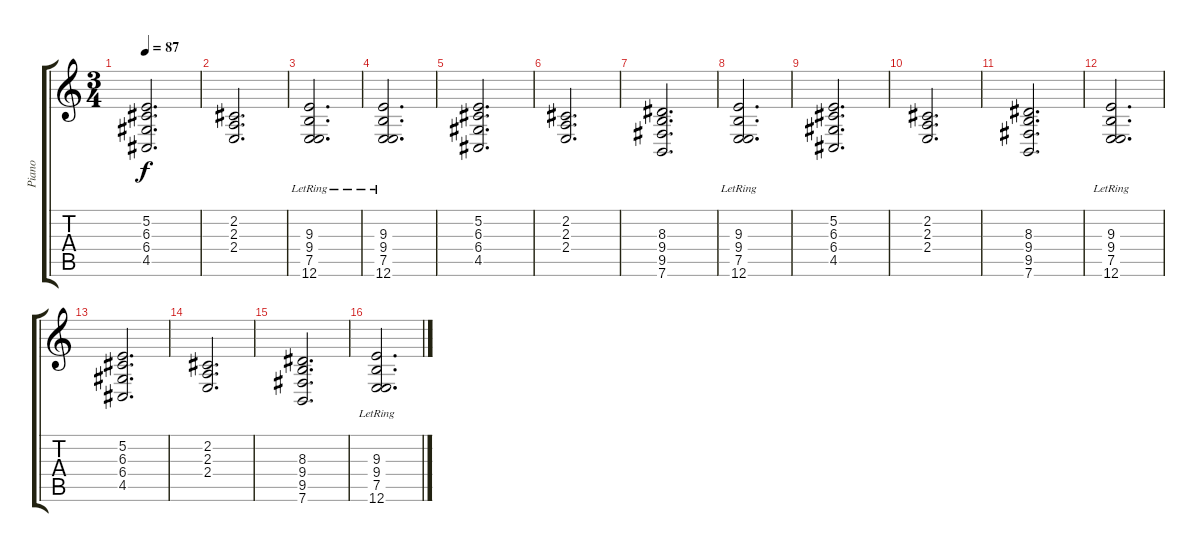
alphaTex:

\track ("Piano" "Piano") {instrument churchorgan}
\staff {score tabs}
\tuning (E4 B3 G3 D3 A2 E2) {hide}
\ts (3 4)
\tempo 87
\clef g2
\ks c
(5.2 6.3 6.4 4.5).2{d dy f} |
(2.2 2.3 2.4).2{d} |
(9.3 9.4{lr} 7.5{lr} 12.6).2{d} |
(9.3 9.4{lr} 7.5{lr} 12.6).2{d} |
(5.2 6.3 6.4 4.5).2{d} |
(2.2 2.3 2.4).2{d} |
(8.3 9.4 9.5 7.6).2{d} |
(9.3 9.4{lr} 7.5{lr} 12.6).2{d} |
(5.2 6.3 6.4 4.5).2{d} |
(2.2 2.3 2.4).2{d} |
(8.3 9.4 9.5 7.6).2{d} |
(9.3 9.4{lr} 7.5{lr} 12.6).2{d} |
(5.2 6.3 6.4 4.5).2{d} |
(2.2 2.3 2.4).2{d} |
(8.3 9.4 9.5 7.6).2{d} |
(9.3 9.4{lr} 7.5{lr} 12.6).2{d}
